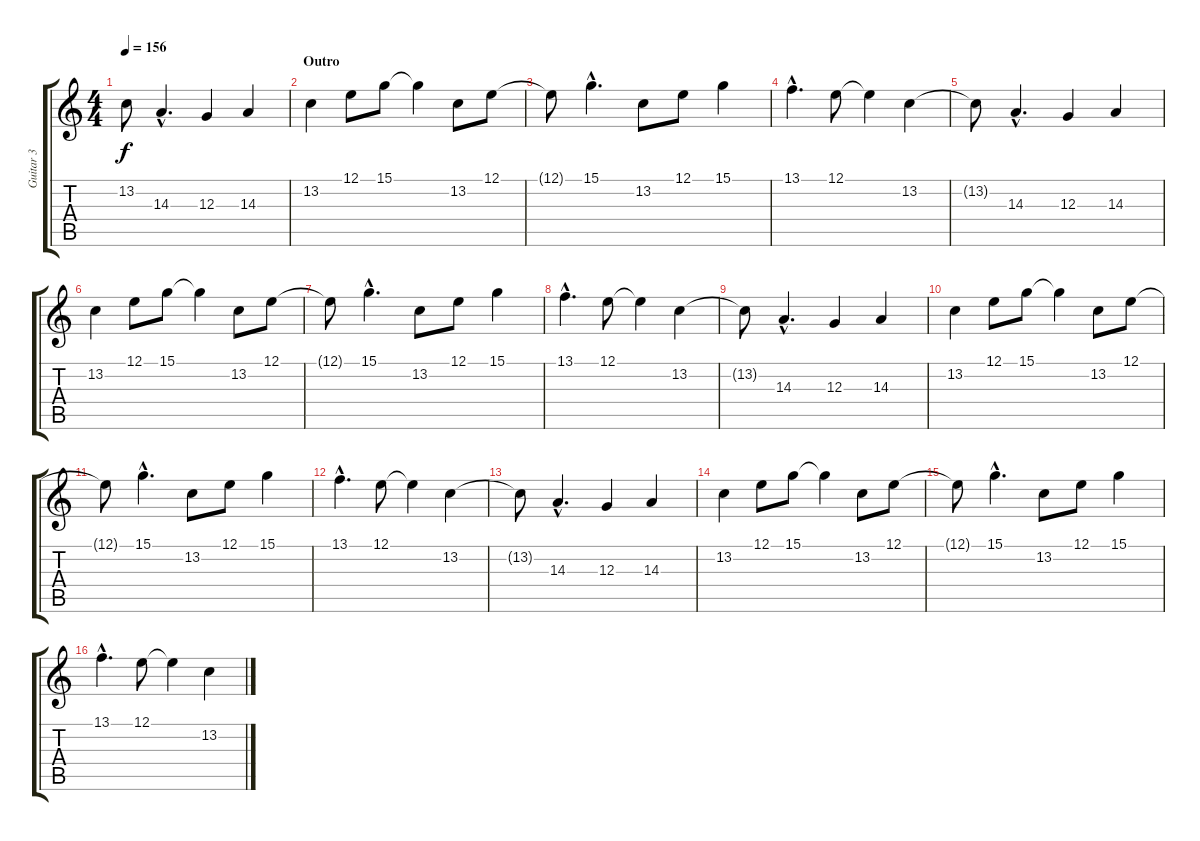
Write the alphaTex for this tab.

\track ("Guitar 3" "Guitar 3") {instrument vibraphone}
\staff {score tabs}
\tuning (E4 B3 G3 D3 A2 E2) {hide}
\ts (4 4)
\tempo 156
\clef g2
\ks c
13.2{t}.8{dy f} 14.3{hac}.4{d} 12.3.4 14.3.4 |
\section ("" "Outro")
13.2.4 12.1.8 15.1.8 15.1{t}.4 13.2.8 12.1.8 |
12.1{t}.8 15.1{hac}.4{d} 13.2.8 12.1.8 15.1.4 |
13.1{hac}.4{d} 12.1.8 12.1{t}.4 13.2.4 |
13.2{t}.8 14.3{hac}.4{d} 12.3.4 14.3.4 |
13.2.4 12.1.8 15.1.8 15.1{t}.4 13.2.8 12.1.8 |
12.1{t}.8 15.1{hac}.4{d} 13.2.8 12.1.8 15.1.4 |
13.1{hac}.4{d} 12.1.8 12.1{t}.4 13.2.4 |
13.2{t}.8 14.3{hac}.4{d} 12.3.4 14.3.4 |
13.2.4 12.1.8 15.1.8 15.1{t}.4 13.2.8 12.1.8 |
12.1{t}.8 15.1{hac}.4{d} 13.2.8 12.1.8 15.1.4 |
13.1{hac}.4{d} 12.1.8 12.1{t}.4 13.2.4 |
13.2{t}.8 14.3{hac}.4{d} 12.3.4 14.3.4 |
13.2.4 12.1.8 15.1.8 15.1{t}.4 13.2.8 12.1.8 |
12.1{t}.8 15.1{hac}.4{d} 13.2.8 12.1.8 15.1.4 |
13.1{hac}.4{d} 12.1.8 12.1{t}.4 13.2.4
